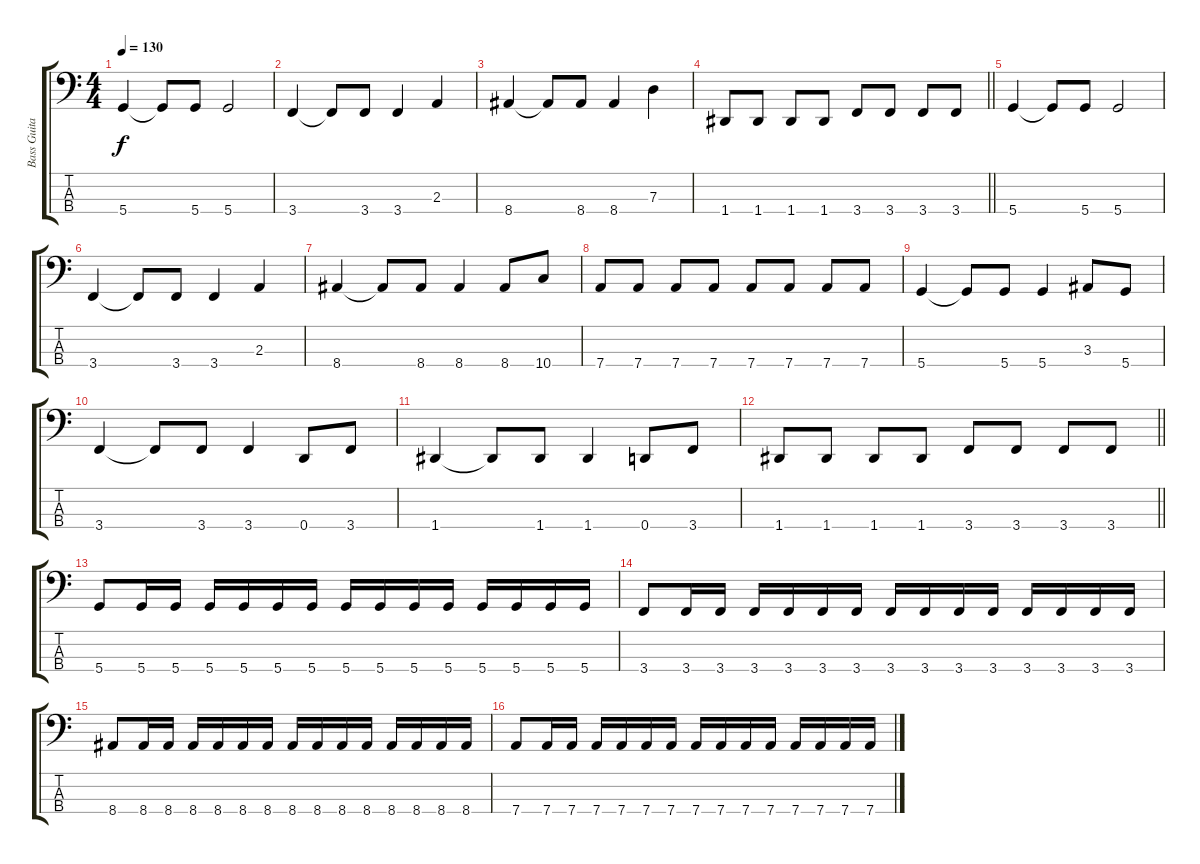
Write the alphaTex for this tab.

\track ("Bass Guitar" "Bass Guita") {instrument electricbassfinger}
\staff {score tabs}
\tuning (F2 C2 G1 D1) {hide}
\ts (4 4)
\tempo 130
\clef f4
\ks c
5.4.4{dy f} 5.4{t}.8 5.4.8 5.4.2 |
3.4.4 3.4{t}.8 3.4.8 3.4.4 2.3.4 |
8.4.4 8.4{t}.8 8.4.8 8.4.4 7.3.4 |
\barLineRight lightlight
1.4.8 1.4.8 1.4.8 1.4.8 3.4.8 3.4.8 3.4.8 3.4.8 |
\section ("" "")
5.4.4 5.4{t}.8 5.4.8 5.4.2 |
3.4.4 3.4{t}.8 3.4.8 3.4.4 2.3.4 |
8.4.4 8.4{t}.8 8.4.8 8.4.4 8.4.8 10.4.8 |
7.4.8 7.4.8 7.4.8 7.4.8 7.4.8 7.4.8 7.4.8 7.4.8 |
5.4.4 5.4{t}.8 5.4.8 5.4.4 3.3.8 5.4.8 |
3.4.4 3.4{t}.8 3.4.8 3.4.4 0.4.8 3.4.8 |
1.4.4 1.4{t}.8 1.4.8 1.4.4 0.4.8 3.4.8 |
\barLineRight lightlight
1.4.8 1.4.8 1.4.8 1.4.8 3.4.8 3.4.8 3.4.8 3.4.8 |
5.4.8 5.4.16 5.4.16 5.4.16 5.4.16 5.4.16 5.4.16 5.4.16 5.4.16 5.4.16 5.4.16 5.4.16 5.4.16 5.4.16 5.4.16 |
3.4.8 3.4.16 3.4.16 3.4.16 3.4.16 3.4.16 3.4.16 3.4.16 3.4.16 3.4.16 3.4.16 3.4.16 3.4.16 3.4.16 3.4.16 |
8.4.8 8.4.16 8.4.16 8.4.16 8.4.16 8.4.16 8.4.16 8.4.16 8.4.16 8.4.16 8.4.16 8.4.16 8.4.16 8.4.16 8.4.16 |
7.4.8 7.4.16 7.4.16 7.4.16 7.4.16 7.4.16 7.4.16 7.4.16 7.4.16 7.4.16 7.4.16 7.4.16 7.4.16 7.4.16 7.4.16
